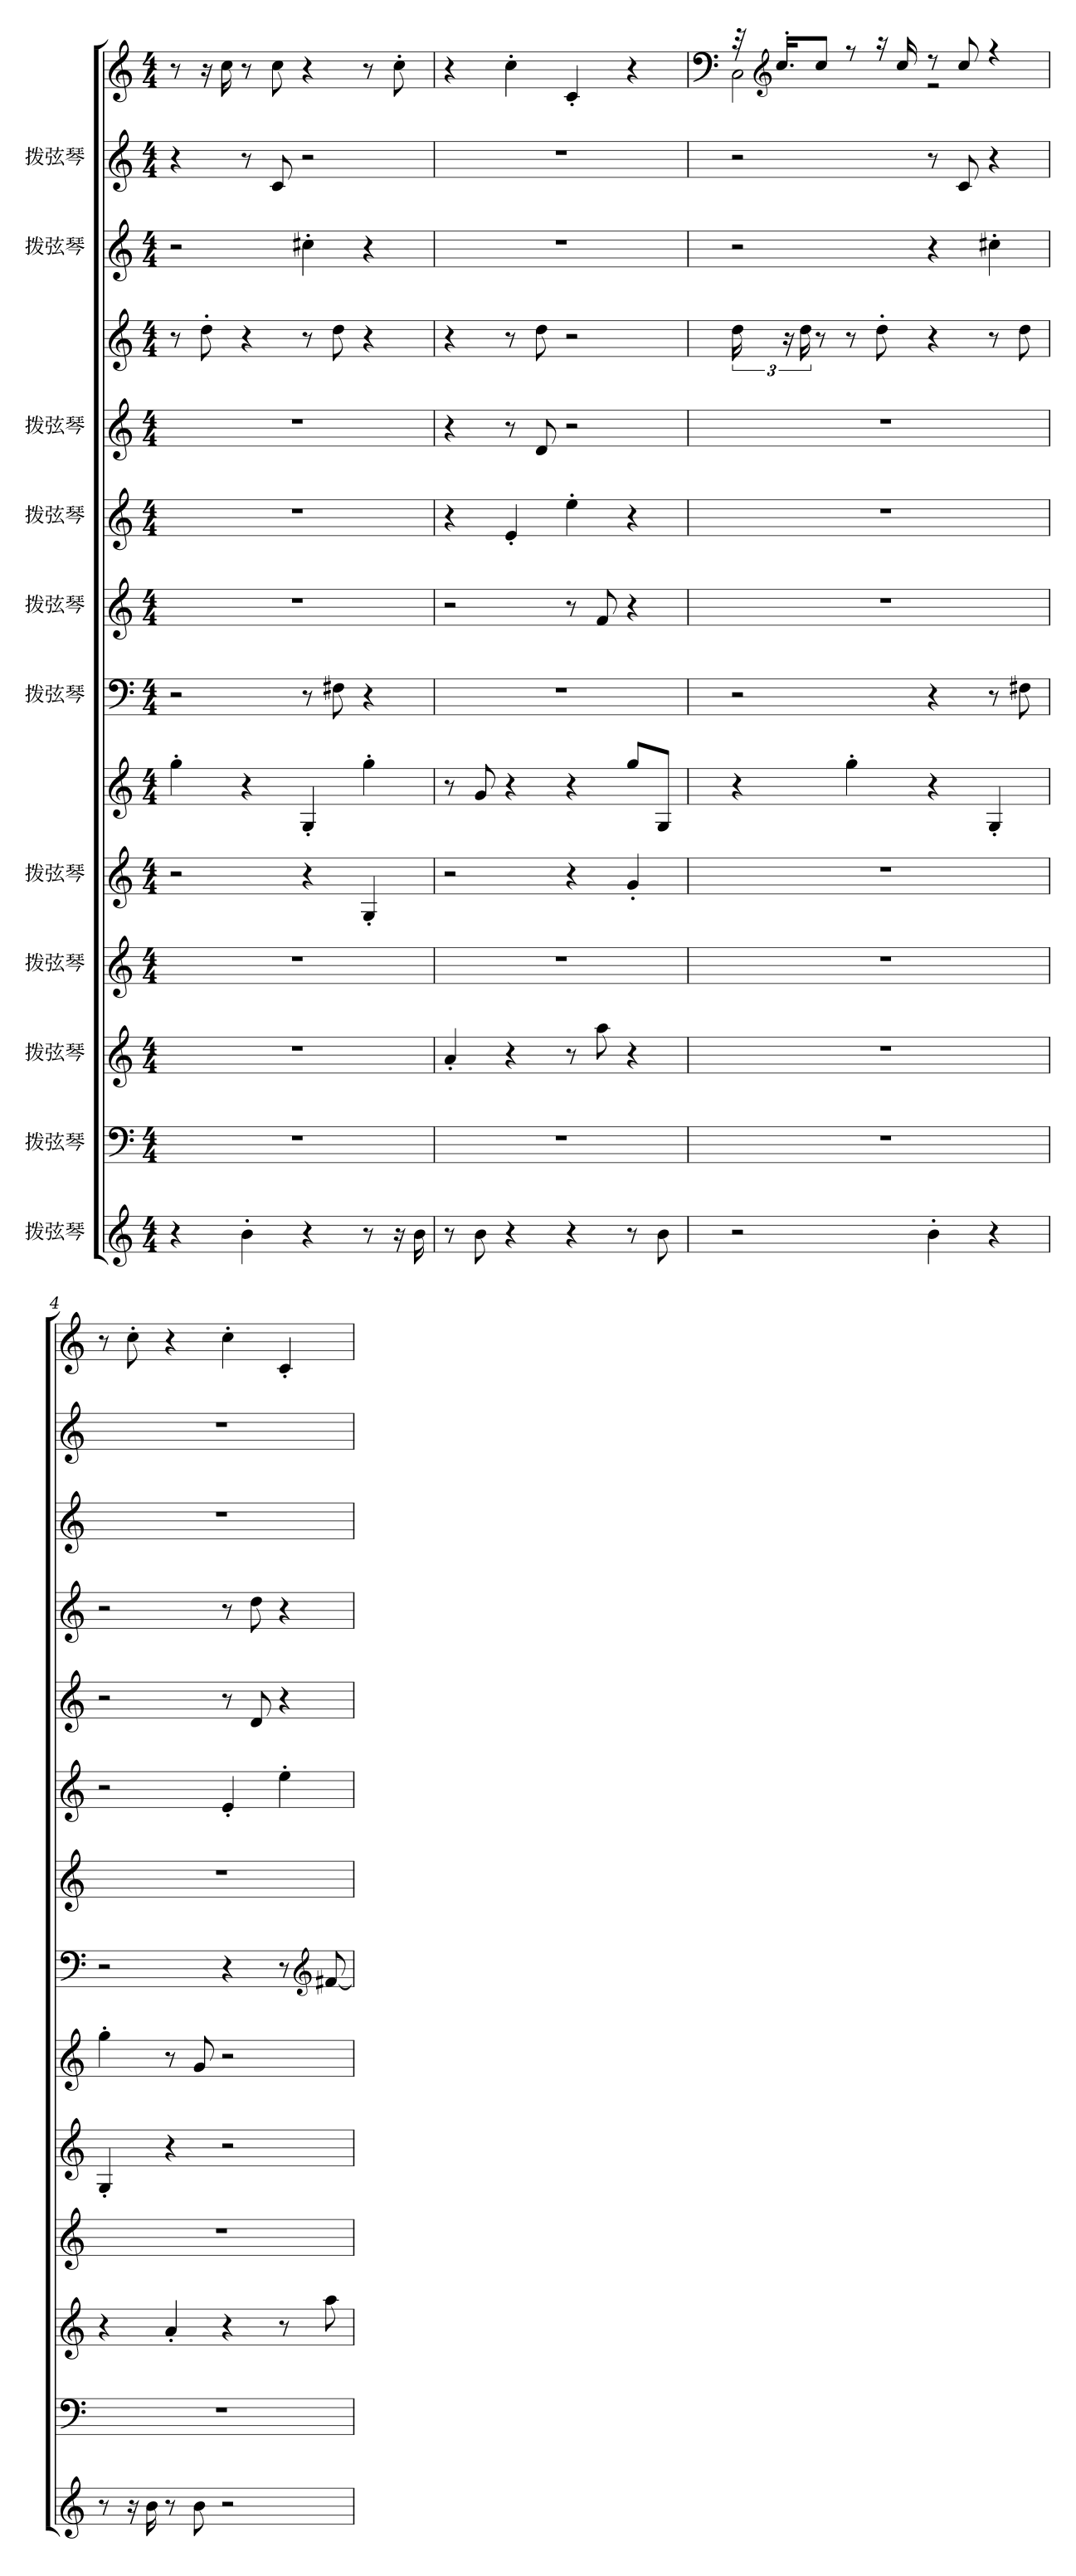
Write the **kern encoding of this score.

**kern	**kern	**kern	**kern	**kern	**kern	**kern	**kern	**kern	**kern	**kern	**kern	**kern	**kern
*part11	*part10	*part9	*part8	*part7	*part7	*part6	*part5	*part4	*part3	*part3	*part2	*part1	*part1
*staff14	*staff13	*staff12	*staff11	*staff10	*staff9	*staff8	*staff7	*staff6	*staff5	*staff4	*staff3	*staff2	*staff1
*I"拨弦琴	*I"拨弦琴	*I"拨弦琴	*I"拨弦琴	*I"拨弦琴	*	*I"拨弦琴	*I"拨弦琴	*I"拨弦琴	*I"拨弦琴	*	*I"拨弦琴	*I"拨弦琴	*
*clefG2	*clefF4	*clefG2	*clefG2	*clefG2	*clefG2	*clefF4	*clefG2	*clefG2	*clefG2	*clefG2	*clefG2	*clefG2	*clefG2
*k[]	*k[]	*k[]	*k[]	*k[]	*k[]	*k[]	*k[]	*k[]	*k[]	*k[]	*k[]	*k[]	*k[]
*M4/4	*M4/4	*M4/4	*M4/4	*M4/4	*M4/4	*M4/4	*M4/4	*M4/4	*M4/4	*M4/4	*M4/4	*M4/4	*M4/4
*MM113	*MM113	*MM113	*MM113	*MM113	*MM113	*MM113	*MM113	*MM113	*MM113	*MM113	*MM113	*MM113	*MM113
=1	=1	=1	=1	=1	=1	=1	=1	=1	=1	=1	=1	=1	=1
4r	1r	1r	1r	2r	4gg'\	2r	1r	1r	1r	8r	2r	4r	8r
.	.	.	.	.	.	.	.	.	.	8dd'\	.	.	16r
.	.	.	.	.	.	.	.	.	.	.	.	.	16cc\
4b'\	.	.	.	.	4r	.	.	.	.	4r	.	8r	8r
.	.	.	.	.	.	.	.	.	.	.	.	8c/	8cc\
4r	.	.	.	4r	4G'/	8r	.	.	.	8r	4cc#X'\	2r	4r
.	.	.	.	.	.	8F#X\	.	.	.	8dd\	.	.	.
8r	.	.	.	4G'/	4gg'\	4r	.	.	.	4r	4r	.	8r
16r	.	.	.	.	.	.	.	.	.	.	.	.	8cc'\
16b\	.	.	.	.	.	.	.	.	.	.	.	.	.
=2	=2	=2	=2	=2	=2	=2	=2	=2	=2	=2	=2	=2	=2
8r	1r	4a'/	1r	2r	8r	1r	2r	4r	4r	4r	1r	1r	4r
8b\	.	.	.	.	8g/	.	.	.	.	.	.	.	.
4r	.	4r	.	.	4r	.	.	4e'/	8r	8r	.	.	4cc'\
.	.	.	.	.	.	.	.	.	8d/	8dd\	.	.	.
4r	.	8r	.	4r	4r	.	8r	4ee'\	2r	2r	.	.	4c'/
.	.	8aa\	.	.	.	.	8f/	.	.	.	.	.	.
8r	.	4r	.	4g'/	8gg/L	.	4r	4r	.	.	.	.	4r
8b\	.	.	.	.	8G/J	.	.	.	.	.	.	.	.
=3	=3	=3	=3	=3	=3	=3	=3	=3	=3	=3	=3	=3	=3
*	*	*	*	*	*	*	*	*	*	*	*	*	*clefF4
*	*	*	*	*	*	*	*	*	*	*	*	*	*^
2r	1r	1r	1r	1r	4r	2r	1r	1r	1r	24dd\	2r	2r	32r	2C\
*	*	*	*	*	*	*	*	*	*	*	*	*	*clefG2	*
.	.	.	.	.	.	.	.	.	.	.	.	.	16.cc'/KL	.
.	.	.	.	.	.	.	.	.	.	24r	.	.	.	.
.	.	.	.	.	.	.	.	.	.	24dd\	.	.	.	.
.	.	.	.	.	.	.	.	.	.	8r	.	.	8cc/J	.
.	.	.	.	.	4gg'\	.	.	.	.	8r	.	.	8r	.
.	.	.	.	.	.	.	.	.	.	8dd'\	.	.	16r	.
.	.	.	.	.	.	.	.	.	.	.	.	.	16cc/	.
4b'\	.	.	.	.	4r	4r	.	.	.	4r	4r	8r	8r	2r
.	.	.	.	.	.	.	.	.	.	.	.	8c/	8cc/	.
4r	.	.	.	.	4G'/	8r	.	.	.	8r	4cc#X'\	4r	4r	.
.	.	.	.	.	.	8F#X\	.	.	.	8dd\	.	.	.	.
*	*	*	*	*	*	*	*	*	*	*	*	*	*v	*v
!!LO:PB:g=z
=4	=4	=4	=4	=4	=4	=4	=4	=4	=4	=4	=4	=4	=4
8r	1r	4r	1r	4G'/	4gg'\	2r	1r	2r	2r	2r	1r	1r	8r
16r	.	.	.	.	.	.	.	.	.	.	.	.	8cc'\
16b\	.	.	.	.	.	.	.	.	.	.	.	.	.
8r	.	4a'/	.	4r	8r	.	.	.	.	.	.	.	4r
8b\	.	.	.	.	8g/	.	.	.	.	.	.	.	.
2r	.	4r	.	2r	2r	4r	.	4e'/	8r	8r	.	.	4cc'\
.	.	.	.	.	.	.	.	.	8d/	8dd\	.	.	.
.	.	8r	.	.	.	8r	.	4ee'\	4r	4r	.	.	4c'/
*	*	*	*	*	*	*clefG2	*	*	*	*	*	*	*
.	.	8aa\	.	.	.	[8f#X/	.	.	.	.	.	.	.
=	=	=	=	=	=	=	=	=	=	=	=	=	=
*-	*-	*-	*-	*-	*-	*-	*-	*-	*-	*-	*-	*-	*-
